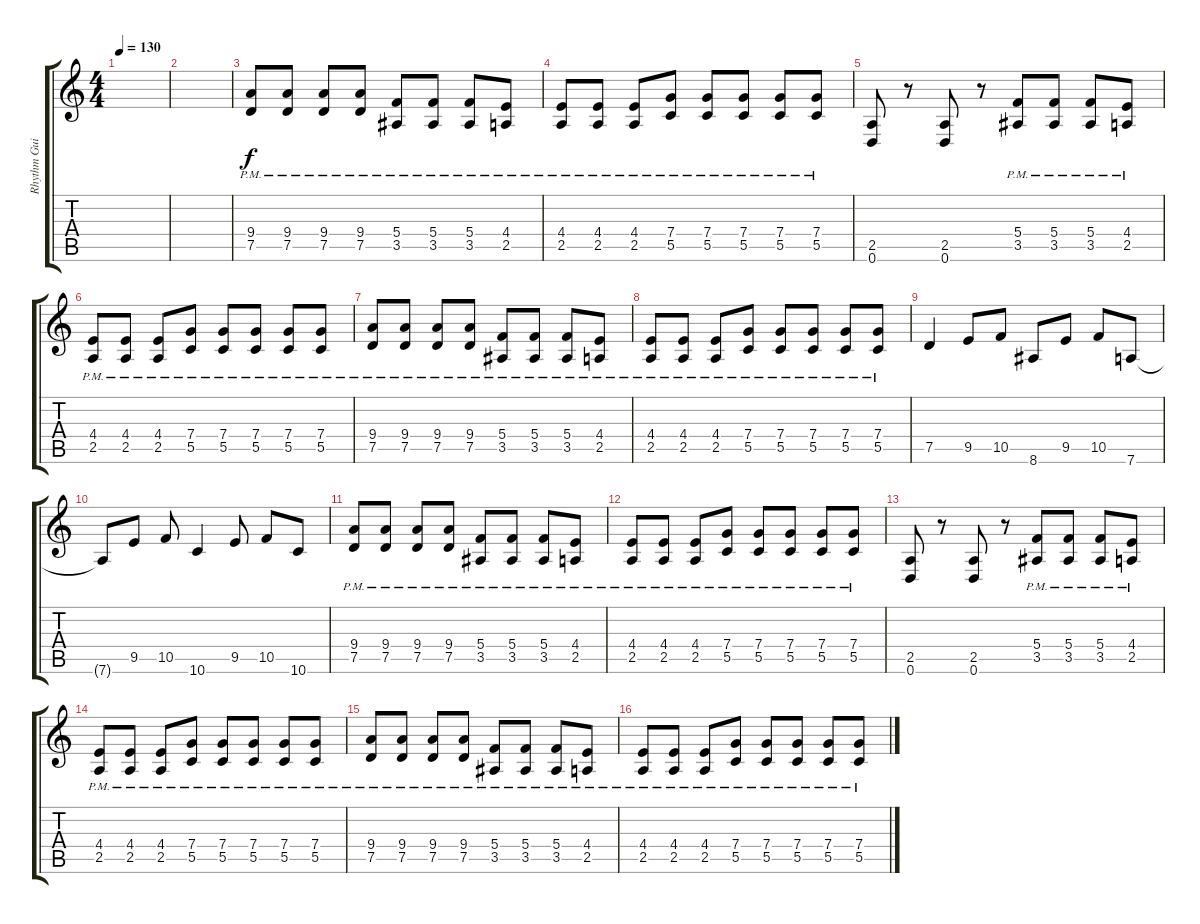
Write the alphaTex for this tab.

\track ("Rhythm Guitar" "Rhythm Gui") {instrument distortionguitar}
\staff {score tabs}
\tuning (D4 A3 F3 C3 G2 D2) {hide}
\ts (4 4)
\tempo 130
\clef g2
\ks c
|
|
(9.4{pm} 7.5{pm}).8 (9.4{pm} 7.5{pm}).8 (9.4{pm} 7.5{pm}).8 (9.4{pm} 7.5{pm}).8 (5.4{pm} 3.5{pm}).8 (5.4{pm} 3.5{pm}).8 (5.4{pm} 3.5{pm}).8 (4.4{pm} 2.5{pm}).8 |
(4.4{pm} 2.5{pm}).8 (4.4{pm} 2.5{pm}).8 (4.4{pm} 2.5{pm}).8 (7.4{pm} 5.5{pm}).8 (7.4{pm} 5.5{pm}).8 (7.4{pm} 5.5{pm}).8 (7.4{pm} 5.5{pm}).8 (7.4{pm} 5.5{pm}).8 |
(2.5 0.6).8 r.8 (2.5 0.6).8 r.8 (5.4{pm} 3.5{pm}).8 (5.4{pm} 3.5{pm}).8 (5.4{pm} 3.5{pm}).8 (4.4{pm} 2.5{pm}).8 |
(4.4{pm} 2.5{pm}).8 (4.4{pm} 2.5{pm}).8 (4.4{pm} 2.5{pm}).8 (7.4{pm} 5.5{pm}).8 (7.4{pm} 5.5{pm}).8 (7.4{pm} 5.5{pm}).8 (7.4{pm} 5.5{pm}).8 (7.4{pm} 5.5{pm}).8 |
(9.4{pm} 7.5{pm}).8 (9.4{pm} 7.5{pm}).8 (9.4{pm} 7.5{pm}).8 (9.4{pm} 7.5{pm}).8 (5.4{pm} 3.5{pm}).8 (5.4{pm} 3.5{pm}).8 (5.4{pm} 3.5{pm}).8 (4.4{pm} 2.5{pm}).8 |
(4.4{pm} 2.5{pm}).8 (4.4{pm} 2.5{pm}).8 (4.4{pm} 2.5{pm}).8 (7.4{pm} 5.5{pm}).8 (7.4{pm} 5.5{pm}).8 (7.4{pm} 5.5{pm}).8 (7.4{pm} 5.5{pm}).8 (7.4{pm} 5.5{pm}).8 |
7.5.4 9.5.8 10.5.8 8.6.8 9.5.8 10.5.8 7.6.8 |
7.6{t}.8 9.5.8 10.5.8 10.6.4 9.5.8 10.5.8 10.6.8 |
(9.4{pm} 7.5{pm}).8 (9.4{pm} 7.5{pm}).8 (9.4{pm} 7.5{pm}).8 (9.4{pm} 7.5{pm}).8 (5.4{pm} 3.5{pm}).8 (5.4{pm} 3.5{pm}).8 (5.4{pm} 3.5{pm}).8 (4.4{pm} 2.5{pm}).8 |
(4.4{pm} 2.5{pm}).8 (4.4{pm} 2.5{pm}).8 (4.4{pm} 2.5{pm}).8 (7.4{pm} 5.5{pm}).8 (7.4{pm} 5.5{pm}).8 (7.4{pm} 5.5{pm}).8 (7.4{pm} 5.5{pm}).8 (7.4{pm} 5.5{pm}).8 |
(2.5 0.6).8 r.8 (2.5 0.6).8 r.8 (5.4{pm} 3.5{pm}).8 (5.4{pm} 3.5{pm}).8 (5.4{pm} 3.5{pm}).8 (4.4{pm} 2.5{pm}).8 |
(4.4{pm} 2.5{pm}).8 (4.4{pm} 2.5{pm}).8 (4.4{pm} 2.5{pm}).8 (7.4{pm} 5.5{pm}).8 (7.4{pm} 5.5{pm}).8 (7.4{pm} 5.5{pm}).8 (7.4{pm} 5.5{pm}).8 (7.4{pm} 5.5{pm}).8 |
(9.4{pm} 7.5{pm}).8 (9.4{pm} 7.5{pm}).8 (9.4{pm} 7.5{pm}).8 (9.4{pm} 7.5{pm}).8 (5.4{pm} 3.5{pm}).8 (5.4{pm} 3.5{pm}).8 (5.4{pm} 3.5{pm}).8 (4.4{pm} 2.5{pm}).8 |
(4.4{pm} 2.5{pm}).8 (4.4{pm} 2.5{pm}).8 (4.4{pm} 2.5{pm}).8 (7.4{pm} 5.5{pm}).8 (7.4{pm} 5.5{pm}).8 (7.4{pm} 5.5{pm}).8 (7.4{pm} 5.5{pm}).8 (7.4{pm} 5.5{pm}).8
